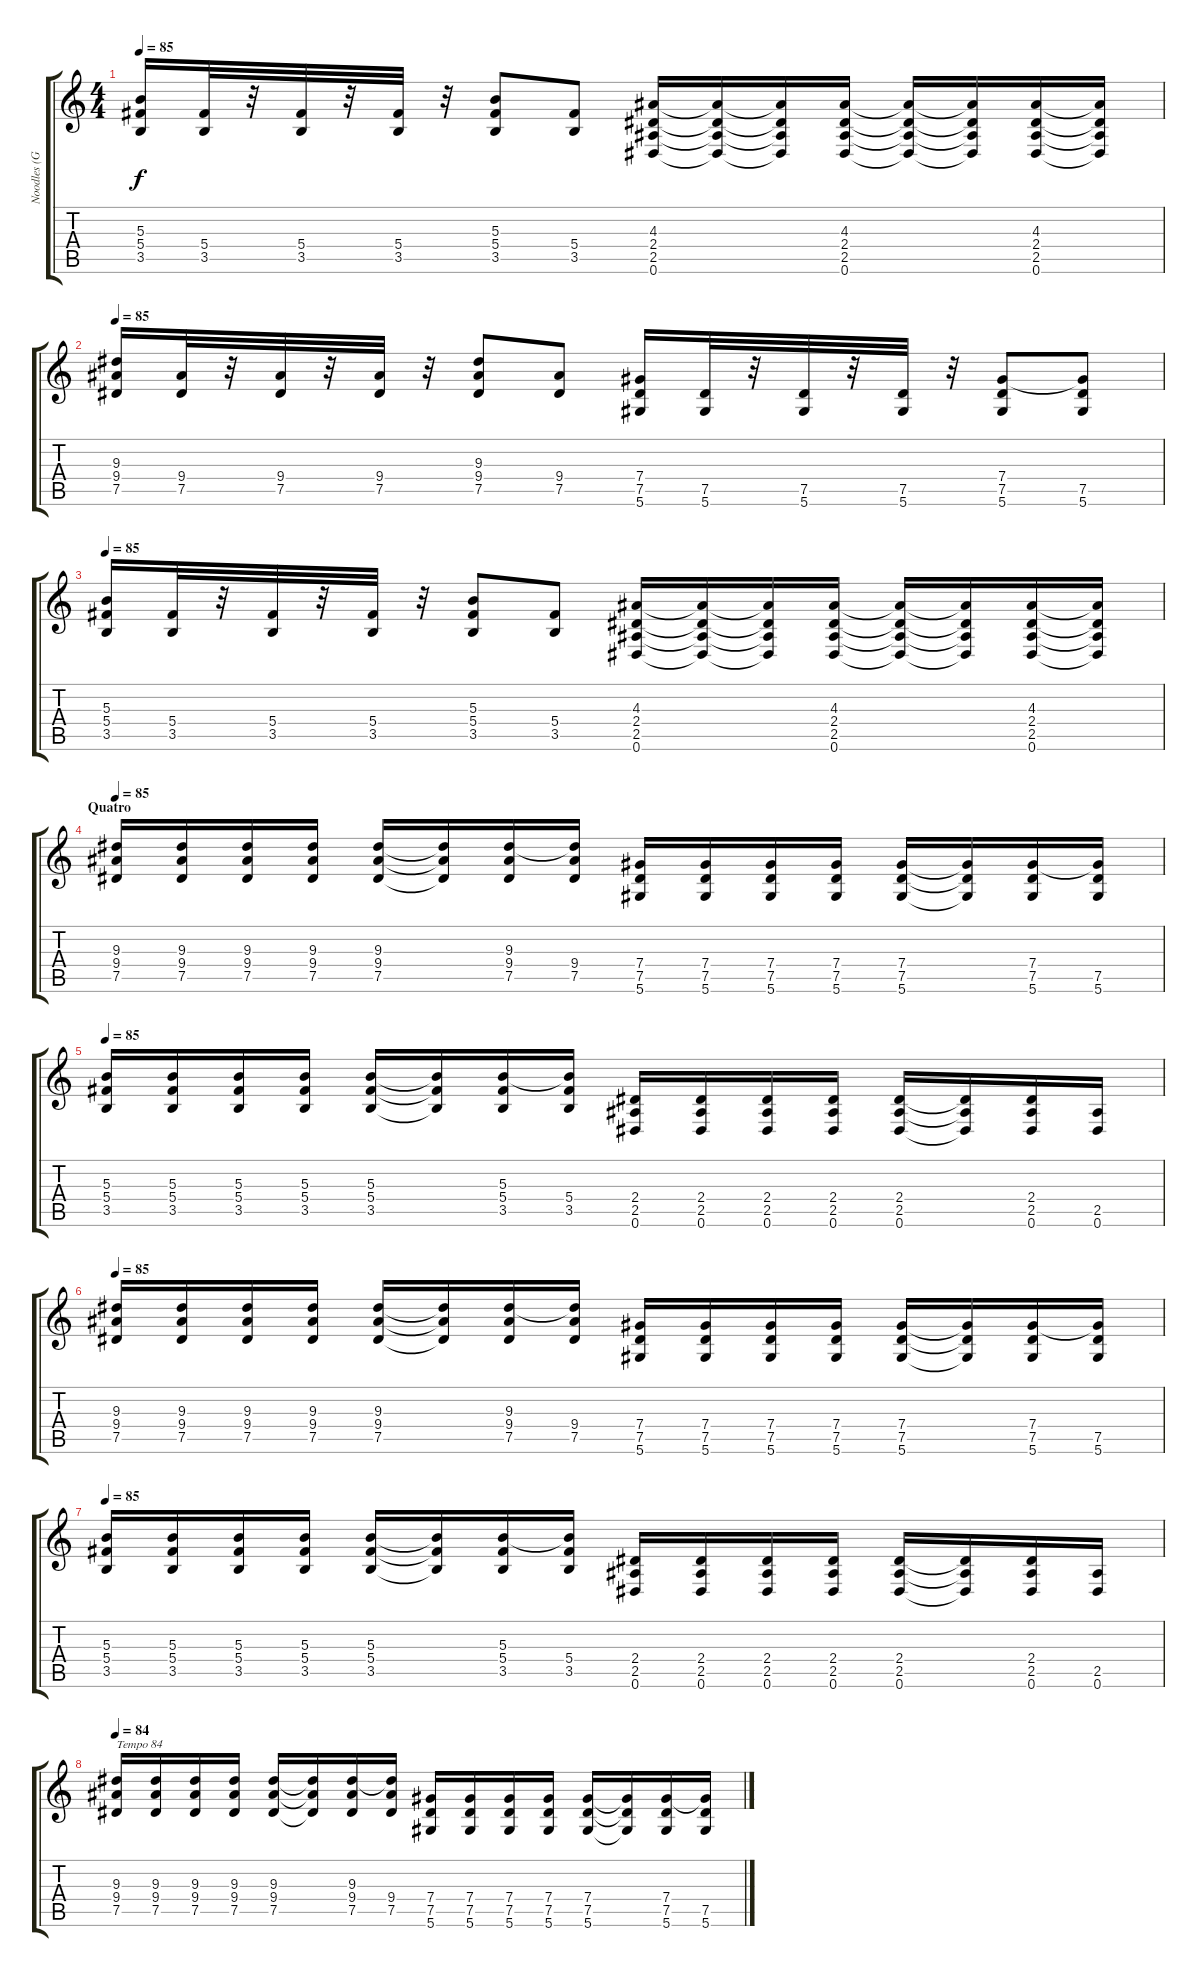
\track ("Noodles (Guitar Eb)" "Noodles (G") {instrument distortionguitar}
\staff {score tabs}
\tuning (Eb4 Bb3 Gb3 Db3 Ab2 Eb2) {hide}
\ts (4 4)
\tempo 85
\clef g2
\ks c
(5.3 5.4 3.5).16{dy f} (5.4 3.5).32 r.32 (5.4 3.5).32 r.32 (5.4 3.5).32 r.32 (5.3 5.4 3.5).8 (5.4 3.5).8 (4.3 2.4 2.5 0.6).16 (4.3{t} 2.4{t} 2.5{t} 0.6{t}).16 (4.3{t} 2.4{t} 2.5{t} 0.6{t}).16 (4.3 2.4 2.5 0.6).16 (4.3{t} 2.4{t} 2.5{t} 0.6{t}).16 (4.3{t} 2.4{t} 2.5{t} 0.6{t}).16 (4.3 2.4 2.5 0.6).16 (4.3{t} 2.4{t} 2.5{t} 0.6{t}).16 |
\tempo 85
(9.3 9.4 7.5).16 (9.4 7.5).32 r.32 (9.4 7.5).32 r.32 (9.4 7.5).32 r.32 (9.3 9.4 7.5).8 (9.4 7.5).8 (7.4 7.5 5.6).16 (7.5 5.6).32 r.32 (7.5 5.6).32 r.32 (7.5 5.6).32 r.32 (7.4 7.5 5.6).8 (7.4{t} 7.5 5.6).8 |
\tempo 85
(5.3 5.4 3.5).16 (5.4 3.5).32 r.32 (5.4 3.5).32 r.32 (5.4 3.5).32 r.32 (5.3 5.4 3.5).8 (5.4 3.5).8 (4.3 2.4 2.5 0.6).16 (4.3{t} 2.4{t} 2.5{t} 0.6{t}).16 (4.3{t} 2.4{t} 2.5{t} 0.6{t}).16 (4.3 2.4 2.5 0.6).16 (4.3{t} 2.4{t} 2.5{t} 0.6{t}).16 (4.3{t} 2.4{t} 2.5{t} 0.6{t}).16 (4.3 2.4 2.5 0.6).16 (4.3{t} 2.4{t} 2.5{t} 0.6{t}).16 |
\section ("" "Quatro")
\tempo 85
(9.3 9.4 7.5).16 (9.3 9.4 7.5).16 (9.3 9.4 7.5).16 (9.3 9.4 7.5).16 (9.3 9.4 7.5).16 (9.3{t} 9.4{t} 7.5{t}).16 (9.3 9.4 7.5).16 (9.3{t} 9.4 7.5).16 (7.4 7.5 5.6).16 (7.4 7.5 5.6).16 (7.4 7.5 5.6).16 (7.4 7.5 5.6).16 (7.4 7.5 5.6).16 (7.4{t} 7.5{t} 5.6{t}).16 (7.4 7.5 5.6).16 (7.4{t} 7.5 5.6).16 |
\tempo 85
(5.3 5.4 3.5).16 (5.3 5.4 3.5).16 (5.3 5.4 3.5).16 (5.3 5.4 3.5).16 (5.3 5.4 3.5).16 (5.3{t} 5.4{t} 3.5{t}).16 (5.3 5.4 3.5).16 (5.3{t} 5.4 3.5).16 (2.4 2.5 0.6).16 (2.4 2.5 0.6).16 (2.4 2.5 0.6).16 (2.4 2.5 0.6).16 (2.4 2.5 0.6).16 (2.4{t} 2.5{t} 0.6{t}).16 (2.4 2.5 0.6).16 (2.5 0.6).16 |
\tempo 85
(9.3 9.4 7.5).16 (9.3 9.4 7.5).16 (9.3 9.4 7.5).16 (9.3 9.4 7.5).16 (9.3 9.4 7.5).16 (9.3{t} 9.4{t} 7.5{t}).16 (9.3 9.4 7.5).16 (9.3{t} 9.4 7.5).16 (7.4 7.5 5.6).16 (7.4 7.5 5.6).16 (7.4 7.5 5.6).16 (7.4 7.5 5.6).16 (7.4 7.5 5.6).16 (7.4{t} 7.5{t} 5.6{t}).16 (7.4 7.5 5.6).16 (7.4{t} 7.5 5.6).16 |
\tempo 85
(5.3 5.4 3.5).16 (5.3 5.4 3.5).16 (5.3 5.4 3.5).16 (5.3 5.4 3.5).16 (5.3 5.4 3.5).16 (5.3{t} 5.4{t} 3.5{t}).16 (5.3 5.4 3.5).16 (5.3{t} 5.4 3.5).16 (2.4 2.5 0.6).16 (2.4 2.5 0.6).16 (2.4 2.5 0.6).16 (2.4 2.5 0.6).16 (2.4 2.5 0.6).16 (2.4{t} 2.5{t} 0.6{t}).16 (2.4 2.5 0.6).16 (2.5 0.6).16 |
\tempo 84
(9.3 9.4 7.5).16{txt "Tempo 84"} (9.3 9.4 7.5).16 (9.3 9.4 7.5).16 (9.3 9.4 7.5).16 (9.3 9.4 7.5).16 (9.3{t} 9.4{t} 7.5{t}).16 (9.3 9.4 7.5).16 (9.3{t} 9.4 7.5).16 (7.4 7.5 5.6).16 (7.4 7.5 5.6).16 (7.4 7.5 5.6).16 (7.4 7.5 5.6).16 (7.4 7.5 5.6).16 (7.4{t} 7.5{t} 5.6{t}).16 (7.4 7.5 5.6).16 (7.4{t} 7.5 5.6).16
